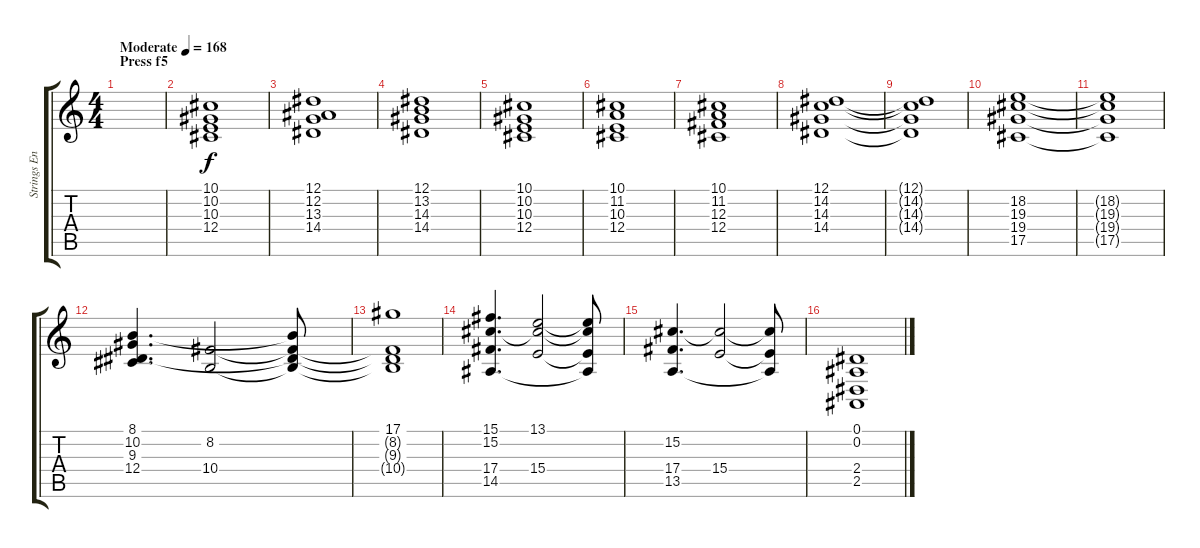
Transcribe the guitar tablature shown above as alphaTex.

\track ("Strings Ensemble" "Strings En") {instrument stringensemble1}
\staff {score tabs}
\tuning (Eb4 Bb3 Gb3 Db3 Ab2 Eb2) {hide}
\ts (4 4)
\section ("" "Press f5")
\tempo (168 "Moderate")
\clef g2
\ks c
|
(10.1 10.2 10.3 12.4).1 |
(12.1 12.2 13.3 14.4).1 |
(12.1 13.2 14.3 14.4).1 |
(10.1 10.2 10.3 12.4).1 |
(10.1 11.2 10.3 12.4).1 |
(10.1 11.2 12.3 12.4).1 |
(12.1 14.2 14.3 14.4).1 |
(12.1{t} 14.2{t} 14.3{t} 14.4{t}).1 |
(18.2 19.3 19.4 17.5).1 |
(18.2{t} 19.3{t} 19.4{t} 17.5{t}).1 |
(8.1 10.2 9.3 12.4).4{d} (8.2 10.4).2 (8.1{t} 8.2{t} 9.3{t} 10.4{t}).8 |
(17.1 8.2{t} 9.3{t} 10.4{t}).1 |
(15.1 15.2 17.4 14.5).4{d} (13.1 15.2{t} 15.4).2 (13.1{t} 15.2{t} 15.4{t} 14.5{t}).8 |
(15.2 17.4 13.5).4{d} (15.2{t} 15.4).2 (15.2{t} 15.4{t} 13.5{t}).8 |
(0.1 0.2 2.4 2.5).1
